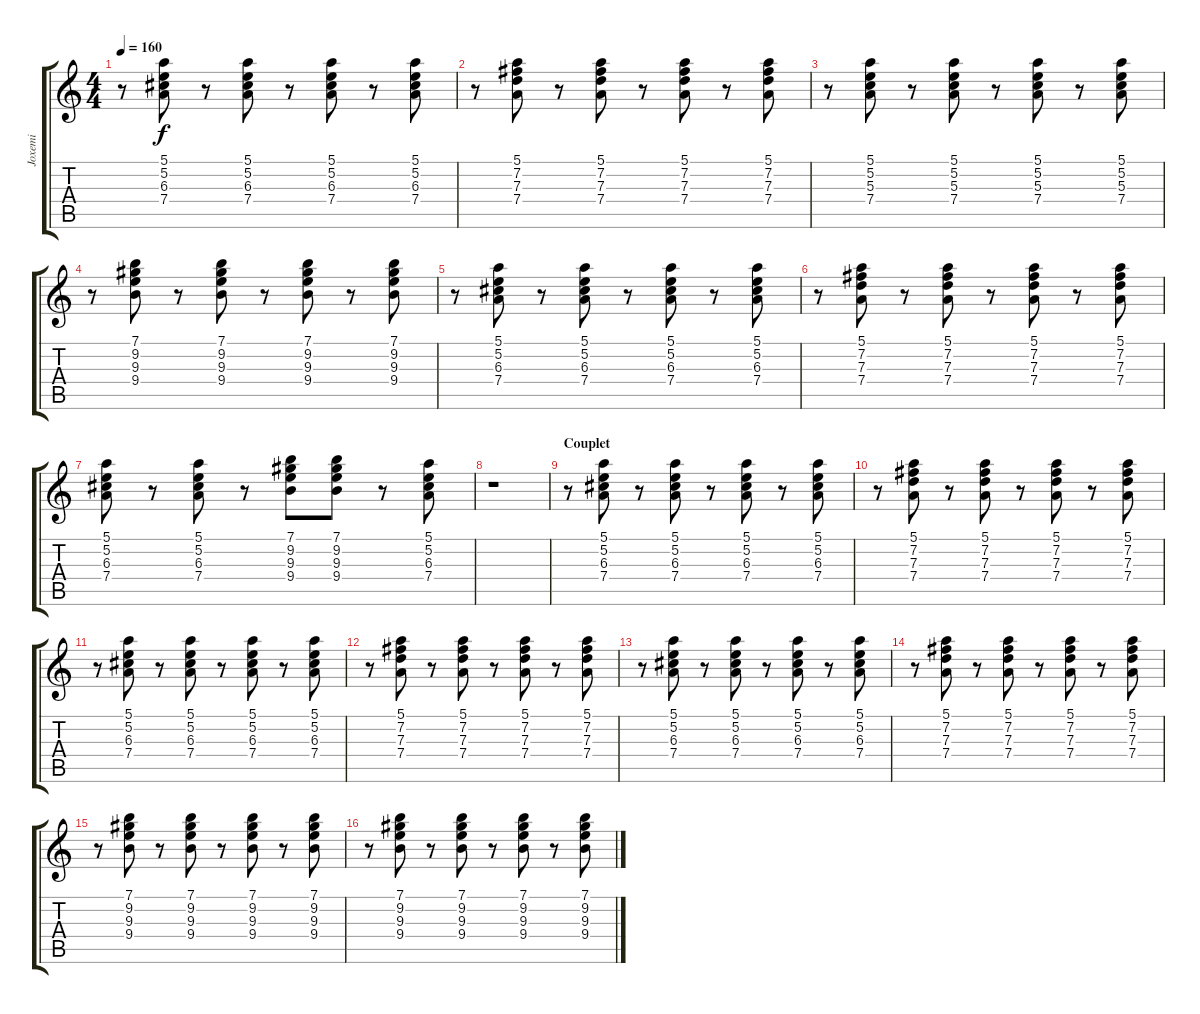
\track ("Joxemi" "Joxemi") {instrument electricguitarmuted}
\staff {score tabs}
\tuning (E4 B3 G3 D3 A2 E2) {hide}
\ts (4 4)
\tempo 160
\clef g2
\ks c
r.8{dy f} (5.1 5.2 6.3 7.4).8 r.8 (5.1 5.2 6.3 7.4).8 r.8 (5.1 5.2 6.3 7.4).8 r.8 (5.1 5.2 6.3 7.4).8 |
r.8 (5.1 7.2 7.3 7.4).8 r.8 (5.1 7.2 7.3 7.4).8 r.8 (5.1 7.2 7.3 7.4).8 r.8 (5.1 7.2 7.3 7.4).8 |
r.8 (5.1 5.2 5.3 7.4).8 r.8 (5.1 5.2 5.3 7.4).8 r.8 (5.1 5.2 5.3 7.4).8 r.8 (5.1 5.2 5.3 7.4).8 |
r.8 (7.1 9.2 9.3 9.4).8 r.8 (7.1 9.2 9.3 9.4).8 r.8 (7.1 9.2 9.3 9.4).8 r.8 (7.1 9.2 9.3 9.4).8 |
r.8 (5.1 5.2 6.3 7.4).8 r.8 (5.1 5.2 6.3 7.4).8 r.8 (5.1 5.2 6.3 7.4).8 r.8 (5.1 5.2 6.3 7.4).8 |
r.8 (5.1 7.2 7.3 7.4).8 r.8 (5.1 7.2 7.3 7.4).8 r.8 (5.1 7.2 7.3 7.4).8 r.8 (5.1 7.2 7.3 7.4).8 |
(5.1 5.2 6.3 7.4).8 r.8 (5.1 5.2 6.3 7.4).8 r.8 (7.1 9.2 9.3 9.4).8 (7.1 9.2 9.3 9.4).8 r.8 (5.1 5.2 6.3 7.4).8 |
r.1 |
\section ("" "Couplet")
r.8 (5.1 5.2 6.3 7.4).8 r.8 (5.1 5.2 6.3 7.4).8 r.8 (5.1 5.2 6.3 7.4).8 r.8 (5.1 5.2 6.3 7.4).8 |
r.8 (5.1 7.2 7.3 7.4).8 r.8 (5.1 7.2 7.3 7.4).8 r.8 (5.1 7.2 7.3 7.4).8 r.8 (5.1 7.2 7.3 7.4).8 |
r.8 (5.1 5.2 6.3 7.4).8 r.8 (5.1 5.2 6.3 7.4).8 r.8 (5.1 5.2 6.3 7.4).8 r.8 (5.1 5.2 6.3 7.4).8 |
r.8 (5.1 7.2 7.3 7.4).8 r.8 (5.1 7.2 7.3 7.4).8 r.8 (5.1 7.2 7.3 7.4).8 r.8 (5.1 7.2 7.3 7.4).8 |
r.8 (5.1 5.2 6.3 7.4).8 r.8 (5.1 5.2 6.3 7.4).8 r.8 (5.1 5.2 6.3 7.4).8 r.8 (5.1 5.2 6.3 7.4).8 |
r.8 (5.1 7.2 7.3 7.4).8 r.8 (5.1 7.2 7.3 7.4).8 r.8 (5.1 7.2 7.3 7.4).8 r.8 (5.1 7.2 7.3 7.4).8 |
r.8 (7.1 9.2 9.3 9.4).8 r.8 (7.1 9.2 9.3 9.4).8 r.8 (7.1 9.2 9.3 9.4).8 r.8 (7.1 9.2 9.3 9.4).8 |
r.8 (7.1 9.2 9.3 9.4).8 r.8 (7.1 9.2 9.3 9.4).8 r.8 (7.1 9.2 9.3 9.4).8 r.8 (7.1 9.2 9.3 9.4).8
